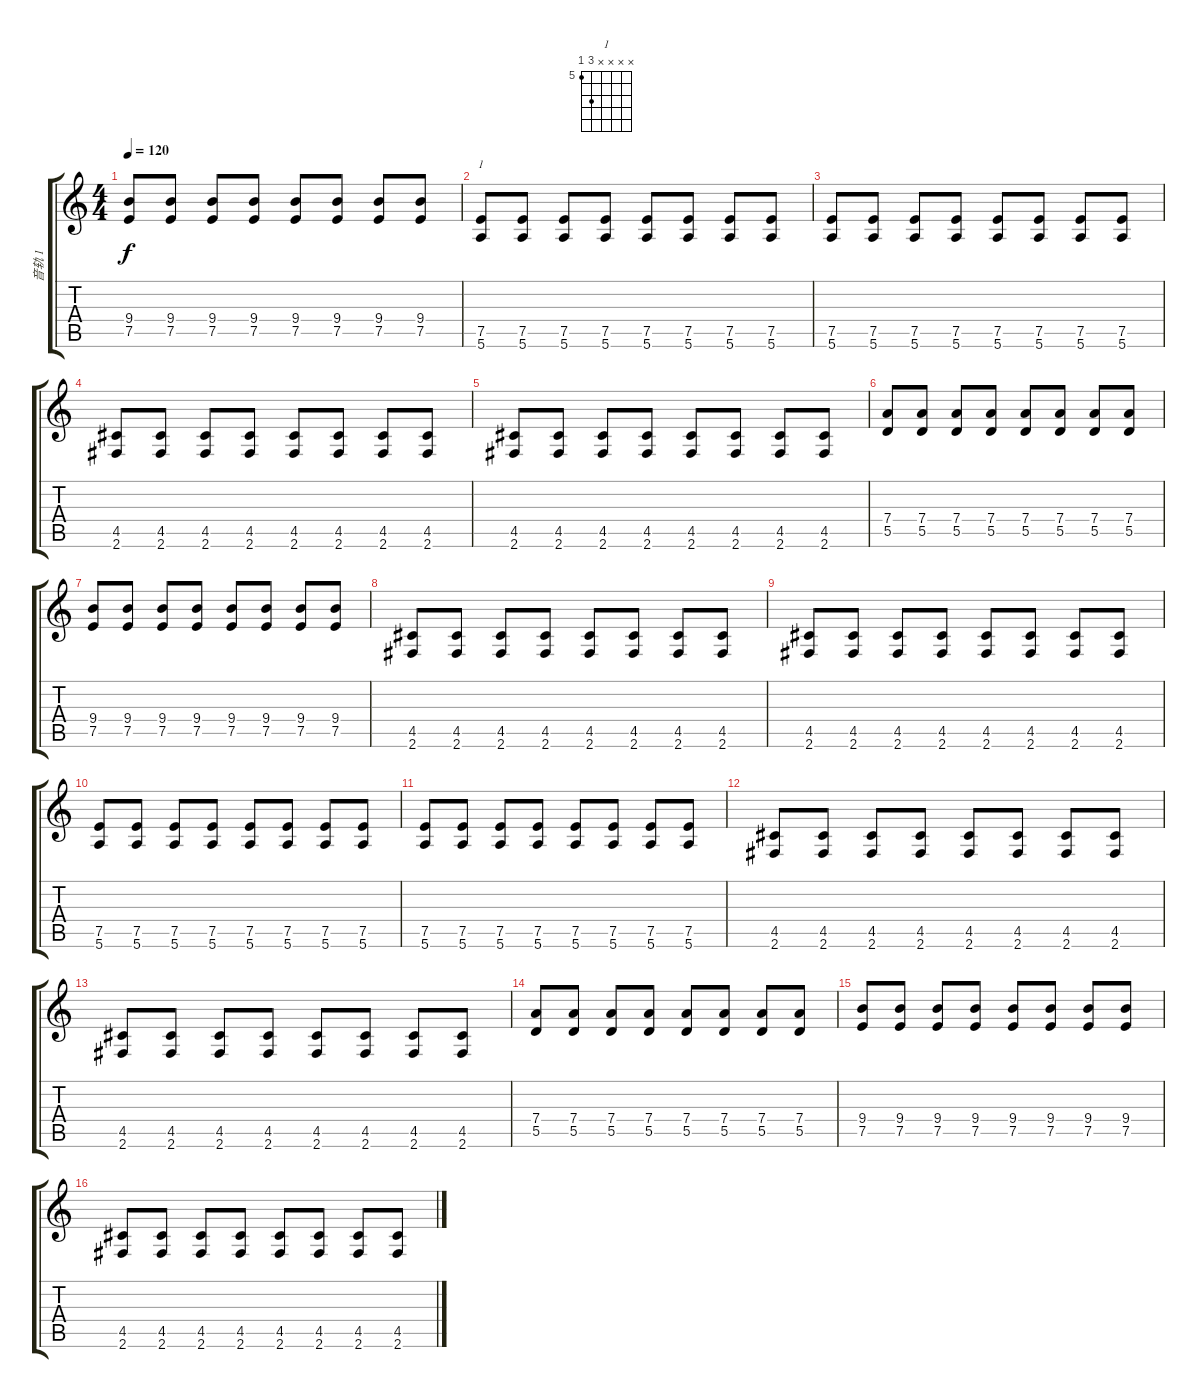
\track ("音轨 1" "音轨 1") {instrument distortionguitar}
\staff {score tabs}
\tuning (E4 B3 G3 D3 A2 E2) {hide}
\chord ("1" x x x x 7 5) {firstfret 5}
\ts (4 4)
\tempo 120
\clef g2
\ks c
(9.4 7.5).8{dy f} (9.4 7.5).8 (9.4 7.5).8 (9.4 7.5).8 (9.4 7.5).8 (9.4 7.5).8 (9.4 7.5).8 (9.4 7.5).8 |
(7.5 5.6).8{ch "1"} (7.5 5.6).8 (7.5 5.6).8 (7.5 5.6).8 (7.5 5.6).8 (7.5 5.6).8 (7.5 5.6).8 (7.5 5.6).8 |
(7.5 5.6).8 (7.5 5.6).8 (7.5 5.6).8 (7.5 5.6).8 (7.5 5.6).8 (7.5 5.6).8 (7.5 5.6).8 (7.5 5.6).8 |
(4.5 2.6).8 (4.5 2.6).8 (4.5 2.6).8 (4.5 2.6).8 (4.5 2.6).8 (4.5 2.6).8 (4.5 2.6).8 (4.5 2.6).8 |
(4.5 2.6).8 (4.5 2.6).8 (4.5 2.6).8 (4.5 2.6).8 (4.5 2.6).8 (4.5 2.6).8 (4.5 2.6).8 (4.5 2.6).8 |
(7.4 5.5).8 (7.4 5.5).8 (7.4 5.5).8 (7.4 5.5).8 (7.4 5.5).8 (7.4 5.5).8 (7.4 5.5).8 (7.4 5.5).8 |
(9.4 7.5).8 (9.4 7.5).8 (9.4 7.5).8 (9.4 7.5).8 (9.4 7.5).8 (9.4 7.5).8 (9.4 7.5).8 (9.4 7.5).8 |
(4.5 2.6).8 (4.5 2.6).8 (4.5 2.6).8 (4.5 2.6).8 (4.5 2.6).8 (4.5 2.6).8 (4.5 2.6).8 (4.5 2.6).8 |
(4.5 2.6).8 (4.5 2.6).8 (4.5 2.6).8 (4.5 2.6).8 (4.5 2.6).8 (4.5 2.6).8 (4.5 2.6).8 (4.5 2.6).8 |
(7.5 5.6).8 (7.5 5.6).8 (7.5 5.6).8 (7.5 5.6).8 (7.5 5.6).8 (7.5 5.6).8 (7.5 5.6).8 (7.5 5.6).8 |
(7.5 5.6).8 (7.5 5.6).8 (7.5 5.6).8 (7.5 5.6).8 (7.5 5.6).8 (7.5 5.6).8 (7.5 5.6).8 (7.5 5.6).8 |
(4.5 2.6).8 (4.5 2.6).8 (4.5 2.6).8 (4.5 2.6).8 (4.5 2.6).8 (4.5 2.6).8 (4.5 2.6).8 (4.5 2.6).8 |
(4.5 2.6).8 (4.5 2.6).8 (4.5 2.6).8 (4.5 2.6).8 (4.5 2.6).8 (4.5 2.6).8 (4.5 2.6).8 (4.5 2.6).8 |
(7.4 5.5).8 (7.4 5.5).8 (7.4 5.5).8 (7.4 5.5).8 (7.4 5.5).8 (7.4 5.5).8 (7.4 5.5).8 (7.4 5.5).8 |
(9.4 7.5).8 (9.4 7.5).8 (9.4 7.5).8 (9.4 7.5).8 (9.4 7.5).8 (9.4 7.5).8 (9.4 7.5).8 (9.4 7.5).8 |
(4.5 2.6).8 (4.5 2.6).8 (4.5 2.6).8 (4.5 2.6).8 (4.5 2.6).8 (4.5 2.6).8 (4.5 2.6).8 (4.5 2.6).8
